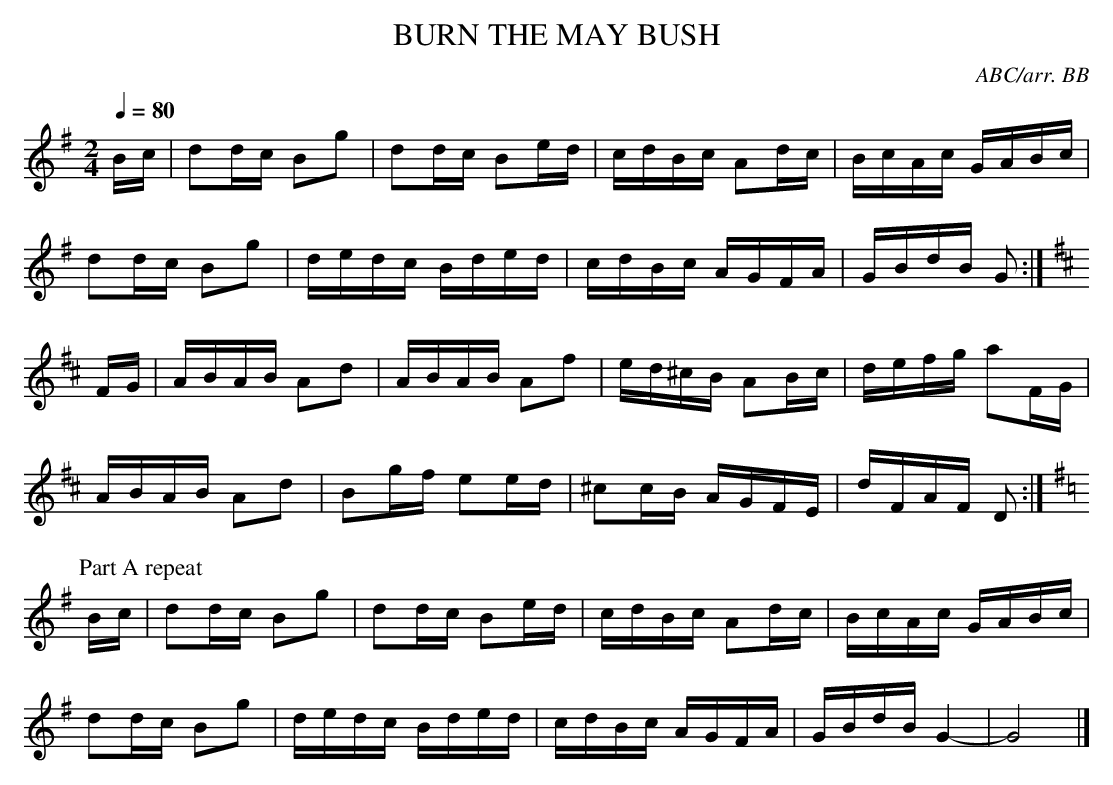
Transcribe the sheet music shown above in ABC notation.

X:1
T:BURN THE MAY BUSH
C:ABC/arr. BB
Q:1/4=80
L:1/8
M:2/4
K:G
B/c/|dd/c/ Bg|dd/c/ Be/d/|c/d/B/c/ Ad/c/|B/c/A/c/ G/A/B/c/|
dd/c/ Bg|d/e/d/c/ B/d/e/d/|c/d/B/c/ A/G/F/A/|G/B/d/B/ G :|
K:D
F/G/|A/B/A/B/ Ad|A/B/A/B/ Af|e/d/^c/B/ AB/c/|d/e/f/g/ aF/G/|
A/B/A/B/ Ad|Bg/f/ ee/d/|^cc/B/ A/G/F/E/|d/F/A/F/ D:|
P:Part A repeat
K:G
B/c/|dd/c/ Bg|dd/c/ Be/d/|c/d/B/c/ Ad/c/|B/c/A/c/ G/A/B/c/|
dd/c/ Bg|d/e/d/c/ B/d/e/d/|c/d/B/c/ A/G/F/A/|G/B/d/B/ G2-|G4|]
